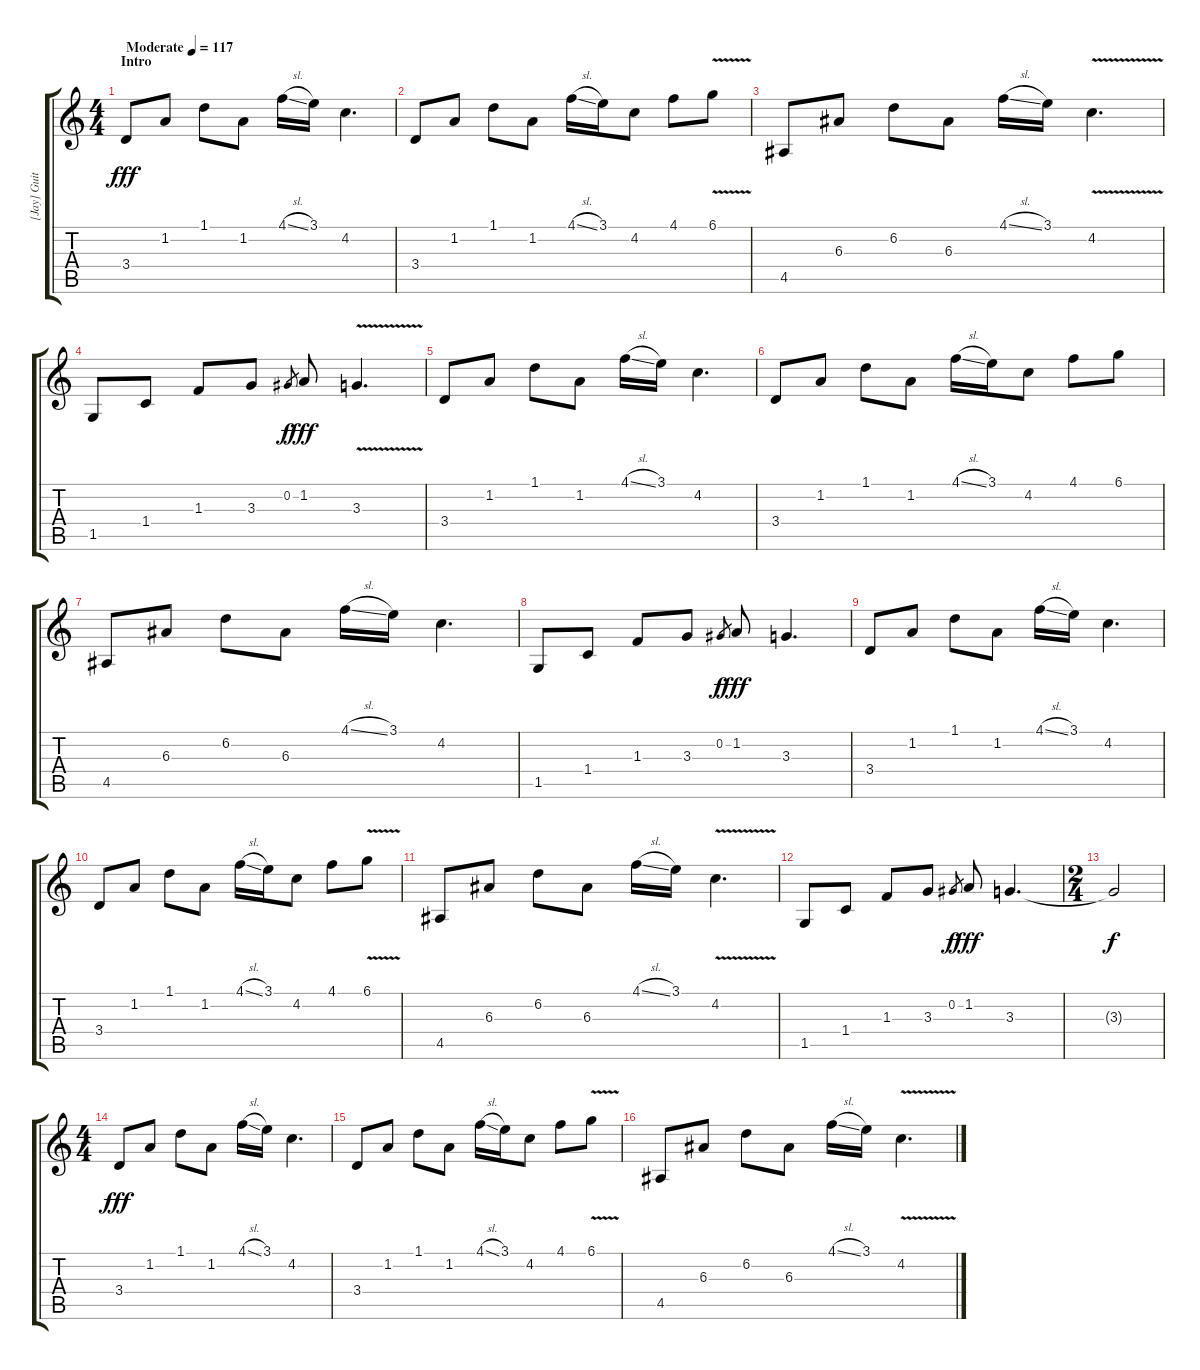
\track ("[Jay] Guitar #1" "[Jay] Guit") {instrument distortionguitar}
\staff {score tabs}
\tuning (Db4 Ab3 E3 B2 Gb2 B1) {hide}
\ts (4 4)
\section ("" "Intro ")
\tempo (117 "Moderate")
\clef g2
\ks c
3.4.8{dy fff instrument distortionguitar} 1.2.8 1.1.8 1.2.8 4.1{sl}.16 3.1.16 4.2.4{d} |
3.4.8 1.2.8 1.1.8 1.2.8 4.1{sl}.16 3.1.16 4.2.8 4.1.8 6.1{v}.8 |
4.5.8 6.3.8 6.2.8 6.3.8 4.1{sl}.16 3.1.16 4.2{v}.4{d} |
1.5.8 1.4.8 1.3.8 3.3.8 0.2.8{gr dy f} 1.2.8{dy fff} 3.3{v}.4{d} |
3.4.8 1.2.8 1.1.8 1.2.8 4.1{sl}.16 3.1.16 4.2.4{d} |
3.4.8 1.2.8 1.1.8 1.2.8 4.1{sl}.16 3.1.16 4.2.8 4.1.8 6.1.8 |
4.5.8 6.3.8 6.2.8 6.3.8 4.1{sl}.16 3.1.16 4.2.4{d} |
1.5.8 1.4.8 1.3.8 3.3.8 0.2.8{gr dy f} 1.2.8{dy fff} 3.3.4{d} |
3.4.8 1.2.8 1.1.8 1.2.8 4.1{sl}.16 3.1.16 4.2.4{d} |
3.4.8 1.2.8 1.1.8 1.2.8 4.1{sl}.16 3.1.16 4.2.8 4.1.8 6.1{v}.8 |
4.5.8 6.3.8 6.2.8 6.3.8 4.1{sl}.16 3.1.16 4.2{v}.4{d} |
1.5.8 1.4.8 1.3.8 3.3.8 0.2.8{gr dy f} 1.2.8{dy fff} 3.3.4{d} |
\ts (2 4)
3.3{t}.2{dy f} |
\ts (4 4)
3.4.8{dy fff} 1.2.8 1.1.8 1.2.8 4.1{sl}.16 3.1.16 4.2.4{d} |
3.4.8 1.2.8 1.1.8 1.2.8 4.1{sl}.16 3.1.16 4.2.8 4.1.8 6.1{v}.8 |
4.5.8 6.3.8 6.2.8 6.3.8 4.1{sl}.16 3.1.16 4.2{v}.4{d}
